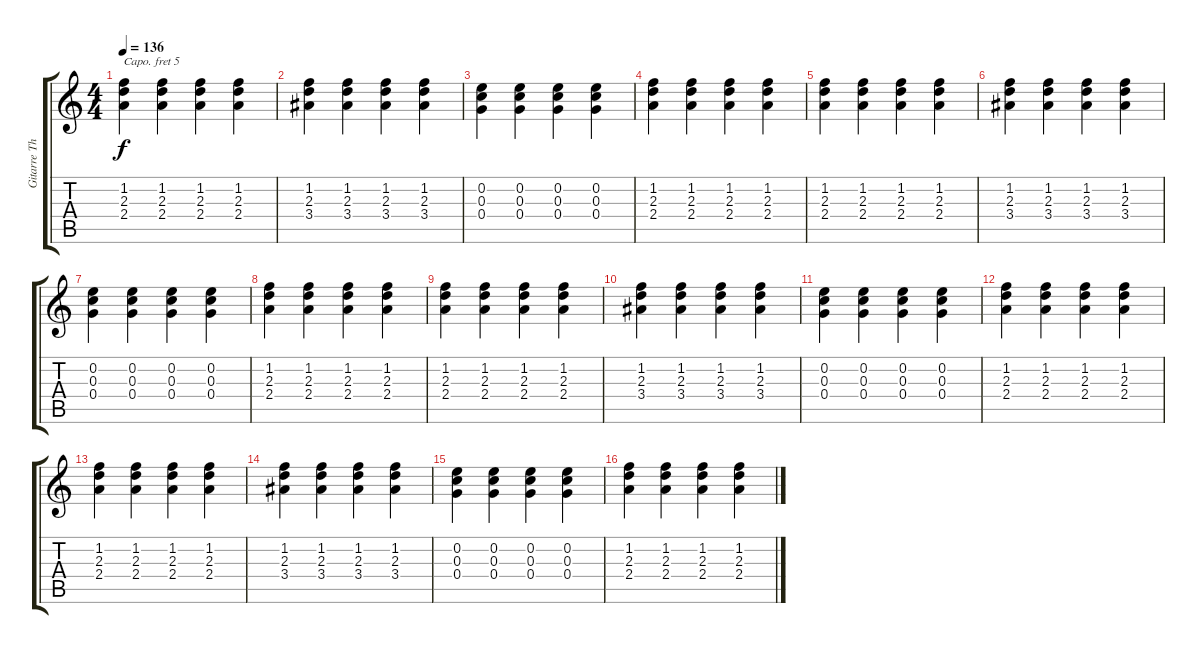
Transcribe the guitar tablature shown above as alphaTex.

\track ("Gitarre Thees" "Gitarre Th") {instrument distortionguitar}
\staff {score tabs}
\capo 5
\tuning (E4 B3 G3 D3 A2 E2) {hide}
\ts (4 4)
\tempo 136
\clef g2
\ks c
(1.2 2.3 2.4).4{dy f} (1.2 2.3 2.4).4 (1.2 2.3 2.4).4 (1.2 2.3 2.4).4 |
(1.2 2.3 3.4).4 (1.2 2.3 3.4).4 (1.2 2.3 3.4).4 (1.2 2.3 3.4).4 |
(0.2 0.3 0.4).4 (0.2 0.3 0.4).4 (0.2 0.3 0.4).4 (0.2 0.3 0.4).4 |
(1.2 2.3 2.4).4 (1.2 2.3 2.4).4 (1.2 2.3 2.4).4 (1.2 2.3 2.4).4 |
(1.2 2.3 2.4).4 (1.2 2.3 2.4).4 (1.2 2.3 2.4).4 (1.2 2.3 2.4).4 |
(1.2 2.3 3.4).4 (1.2 2.3 3.4).4 (1.2 2.3 3.4).4 (1.2 2.3 3.4).4 |
(0.2 0.3 0.4).4 (0.2 0.3 0.4).4 (0.2 0.3 0.4).4 (0.2 0.3 0.4).4 |
(1.2 2.3 2.4).4 (1.2 2.3 2.4).4 (1.2 2.3 2.4).4 (1.2 2.3 2.4).4 |
(1.2 2.3 2.4).4 (1.2 2.3 2.4).4 (1.2 2.3 2.4).4 (1.2 2.3 2.4).4 |
(1.2 2.3 3.4).4 (1.2 2.3 3.4).4 (1.2 2.3 3.4).4 (1.2 2.3 3.4).4 |
(0.2 0.3 0.4).4 (0.2 0.3 0.4).4 (0.2 0.3 0.4).4 (0.2 0.3 0.4).4 |
(1.2 2.3 2.4).4 (1.2 2.3 2.4).4 (1.2 2.3 2.4).4 (1.2 2.3 2.4).4 |
(1.2 2.3 2.4).4 (1.2 2.3 2.4).4 (1.2 2.3 2.4).4 (1.2 2.3 2.4).4 |
(1.2 2.3 3.4).4 (1.2 2.3 3.4).4 (1.2 2.3 3.4).4 (1.2 2.3 3.4).4 |
(0.2 0.3 0.4).4 (0.2 0.3 0.4).4 (0.2 0.3 0.4).4 (0.2 0.3 0.4).4 |
(1.2 2.3 2.4).4 (1.2 2.3 2.4).4 (1.2 2.3 2.4).4 (1.2 2.3 2.4).4
